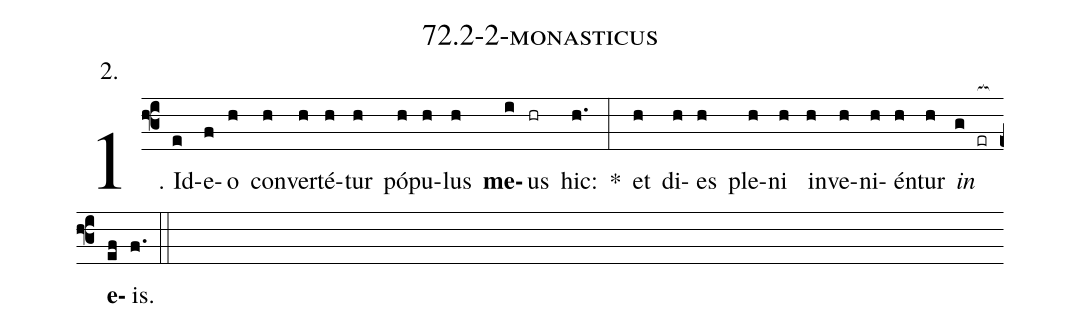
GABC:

name: 72.2-2-monasticus;
annotation: 2.;
%%
(f3)1. Id(e)e(f)o(h) con(h)ver(h)té(h)tur(h) pó(h)pu(h)lus(h) <b>me</b>(i)us(hr) hic:(h.) *(:) et(h) di(h)es(h) ple(h)ni(h) in(h)ve(h)ni(h)én(h)tur(h) <i>in</i>(g er[ocb:1{]) <b>e</b>(ef[ocb:0}])is.(f.) (::)


%E(h) u(h) o(h) u(g) a(ef) e.(f.) (::)
